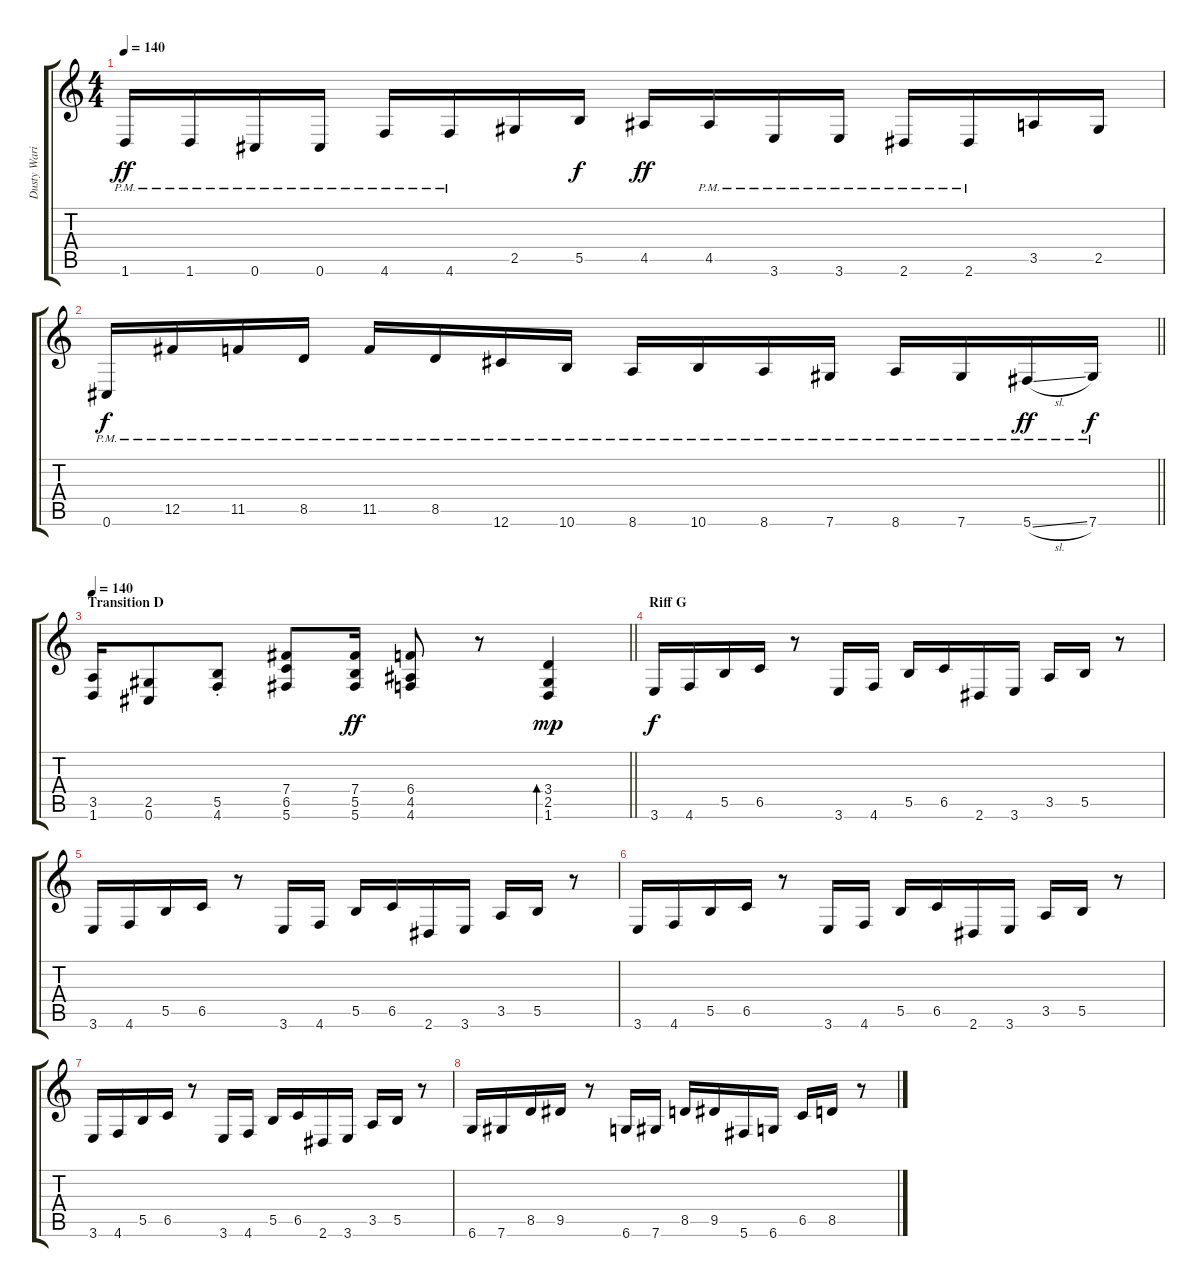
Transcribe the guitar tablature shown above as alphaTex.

\track ("Dusty Waring" "Dusty Wari") {instrument overdrivenguitar}
\staff {score tabs}
\tuning (Db4 Ab3 E3 B2 Gb2 Db2) {hide}
\ts (4 4)
\tempo 140
\clef g2
\ks c
1.6{pm}.16{dy ff} 1.6{pm}.16 0.6{pm}.16 0.6{pm}.16 4.6{pm}.16 4.6{pm}.16 2.5.16 5.5.16{dy f} 4.5.16{dy ff} 4.5{pm}.16 3.6{pm}.16 3.6{pm}.16 2.6{pm}.16 2.6{pm}.16 3.5.16 2.5.16 |
\barLineRight lightlight
0.6{pm}.16{dy f} 12.5{pm}.16 11.5{pm}.16 8.5{pm}.16 11.5{pm}.16 8.5{pm}.16 12.6{pm}.16 10.6{pm}.16 8.6{pm}.16 10.6{pm}.16 8.6{pm}.16 7.6{pm}.16 8.6{pm}.16 7.6{pm}.16 5.6{sl pm}.16{dy ff} 7.6{pm}.16{dy f} |
\section ("" "Transition D")
\tempo 140
\barLineRight lightlight
(3.5 1.6).16 (2.5 0.6).8 (5.5{st} 4.6{st}).8 (7.4 6.5 5.6).8 (7.4 5.5 5.6).16{dy ff} (6.4 4.5 4.6).8 r.8 (3.4 2.5 1.6).4{bd 240 dy mp} |
\section ("" "Riff G")
3.6.16{dy f} 4.6.16 5.5.16 6.5.16 r.8 3.6.16 4.6.16 5.5.16 6.5.16 2.6.16 3.6.16 3.5.16 5.5.16 r.8 |
3.6.16 4.6.16 5.5.16 6.5.16 r.8 3.6.16 4.6.16 5.5.16 6.5.16 2.6.16 3.6.16 3.5.16 5.5.16 r.8 |
3.6.16 4.6.16 5.5.16 6.5.16 r.8 3.6.16 4.6.16 5.5.16 6.5.16 2.6.16 3.6.16 3.5.16 5.5.16 r.8 |
3.6.16 4.6.16 5.5.16 6.5.16 r.8 3.6.16 4.6.16 5.5.16 6.5.16 2.6.16 3.6.16 3.5.16 5.5.16 r.8 |
6.6.16 7.6.16 8.5.16 9.5.16 r.8 6.6.16 7.6.16 8.5.16 9.5.16 5.6.16 6.6.16 6.5.16 8.5.16 r.8
